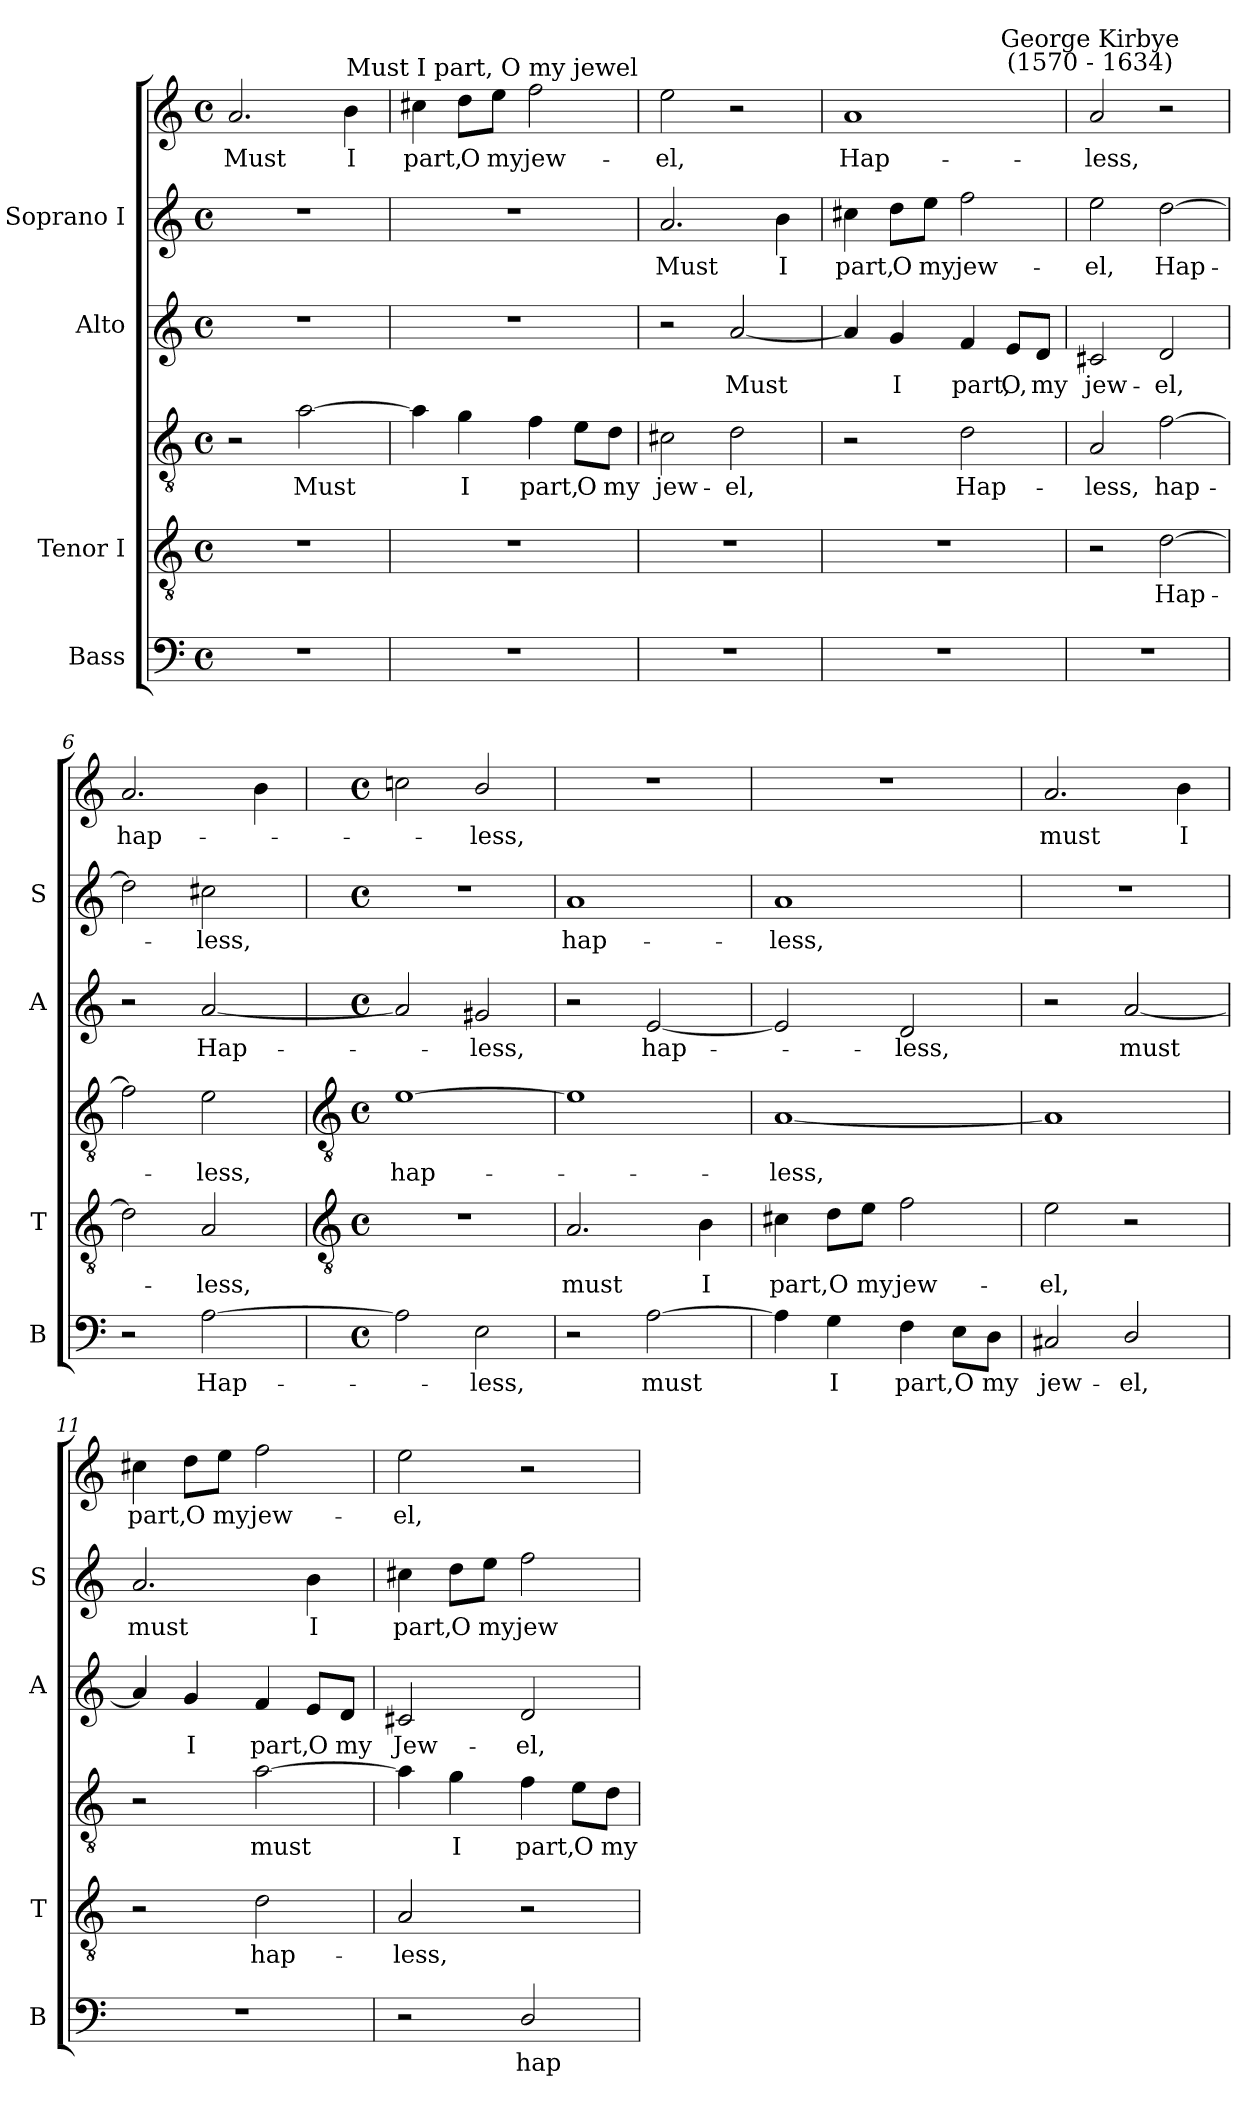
**kern	**text	**kern	**text	**kern	**text	**kern	**text	**kern	**text	**kern	**text
*part4	*part4	*part3	*part3	*part3	*part3	*part2	*part2	*part1	*part1	*part1	*part1
*staff6	*staff6	*staff5	*staff5	*staff4	*staff4	*staff3	*staff3	*staff2	*staff2	*staff1	*staff1
*I"Bass	*	*I"Tenor I	*	*	*	*I"Alto	*	*I"Soprano I	*	*	*
*I'B	*	*I'T	*	*	*	*I'A	*	*I'S	*	*	*
*clefF4	*	*clefGv2	*	*clefGv2	*	*clefG2	*	*clefG2	*	*clefG2	*
*k[]	*	*k[]	*	*k[]	*	*k[]	*	*k[]	*	*k[]	*
*C:	*	*C:	*	*C:	*	*C:	*	*C:	*	*C:	*
*M4/4	*	*M4/4	*	*M4/4	*	*M4/4	*	*M4/4	*	*M4/4	*
*met(c)	*	*met(c)	*	*met(c)	*	*met(c)	*	*met(c)	*	*met(c)	*
=1	=1	=1	=1	=1	=1	=1	=1	=1	=1	=1	=1
!	!	!	!	!	!	!	!	!	!	!	!LO:LY:b
1r	.	1r	.	2r	.	1r	.	1r	.	2.a	Must
!	!	!	!	!	!LO:LY:b	!	!	!	!	!	!
.	.	.	.	[2a	Must	.	.	.	.	.	.
!	!	!	!	!	!	!	!	!	!	!	!LO:LY:b
.	.	.	.	.	.	.	.	.	.	4b	I
=2	=2	=2	=2	=2	=2	=2	=2	=2	=2	=2	=2
!	!	!	!	!	!	!	!	!	!	!	!LO:LY:b
1r	.	1r	.	4a]	.	1r	.	1r	.	4cc#X	part,
!	!	!	!	!	!LO:LY:b	!	!	!	!	!	!LO:LY:b
.	.	.	.	4g	I	.	.	.	.	8dd\L	O
!	!	!	!	!	!	!	!	!	!	!LO:TX:a:cj:t=Must I part, O my jewel	!
!	!	!	!	!	!	!	!	!	!	!	!LO:LY:b
.	.	.	.	.	.	.	.	.	.	8ee\J	my
!	!	!	!	!	!LO:LY:b	!	!	!	!	!	!LO:LY:b
.	.	.	.	4f	part,	.	.	.	.	2ff	jew-
!	!	!	!	!	!LO:LY:b	!	!	!	!	!	!
.	.	.	.	8e\L	O	.	.	.	.	.	.
!	!	!	!	!	!LO:LY:b	!	!	!	!	!	!
.	.	.	.	8d\J	my	.	.	.	.	.	.
=3	=3	=3	=3	=3	=3	=3	=3	=3	=3	=3	=3
!	!	!	!	!	!LO:LY:b	!	!	!	!LO:LY:b	!	!LO:LY:b
1r	.	1r	.	2c#X	jew-	2r	.	2.a	Must	2ee	-el,
!	!	!	!	!	!LO:LY:b	!	!LO:LY:b	!	!	!	!
.	.	.	.	2d	-el,	[2a	Must	.	.	2r	.
!	!	!	!	!	!	!	!	!	!LO:LY:b	!	!
.	.	.	.	.	.	.	.	4b	I	.	.
=4	=4	=4	=4	=4	=4	=4	=4	=4	=4	=4	=4
!	!	!	!	!	!	!	!	!	!LO:LY:b	!	!LO:LY:b
1r	.	1r	.	2r	.	4a]	.	4cc#X	-part,	1a	Hap-
!	!	!	!	!	!	!	!LO:LY:b	!	!LO:LY:b	!	!
.	.	.	.	.	.	4g	I	8dd\L	O	.	.
!	!	!	!	!	!	!	!	!	!LO:LY:b	!	!
.	.	.	.	.	.	.	.	8ee\J	my	.	.
!	!	!	!	!	!LO:LY:b	!	!LO:LY:b	!	!LO:LY:b	!	!
.	.	.	.	2d	Hap-	4f	part,	2ff	jew-	.	.
!	!	!	!	!	!	!	!LO:LY:b	!	!	!	!
.	.	.	.	.	.	8e/L	O,	.	.	.	.
!	!	!	!	!	!	!	!LO:LY:b	!	!	!	!
.	.	.	.	.	.	8d/J	my	.	.	.	.
=5	=5	=5	=5	=5	=5	=5	=5	=5	=5	=5	=5
!	!	!	!	!	!	!	!	!	!	!LO:TX:a:cj:t=George Kirbye\n(1570 - 1634)	!
!	!	!	!	!	!LO:LY:b	!	!LO:LY:b	!	!LO:LY:b	!	!LO:LY:b
1r	.	2r	.	2A	-less,	2c#X	jew-	2ee	el,	2a	-less,
!	!	!	!LO:LY:b	!	!LO:LY:b	!	!LO:LY:b	!	!LO:LY:b	!	!
.	.	[2d	Hap-	[2f	hap-	2d	-el,	[2dd	Hap-	2r	.
=6	=6	=6	=6	=6	=6	=6	=6	=6	=6	=6	=6
!	!	!	!	!	!	!	!	!	!	!	!LO:LY:b
2r	.	2d]	.	2f]	.	2r	.	2dd]	.	2.a	hap-
!	!LO:LY:b	!	!LO:LY:b	!	!LO:LY:b	!	!LO:LY:b	!	!LO:LY:b	!	!
[2A	Hap-	2A	less,	2e	-less,	[2a	Hap-	2cc#X	less,	.	.
.	.	.	.	.	.	.	.	.	.	4b	.
!!LO:LB:g=z
=7	=7	=7	=7	=7	=7	=7	=7	=7	=7	=7	=7
*	*	*clefGv2	*	*clefGv2	*	*	*	*	*	*	*
*M4/4	*	*M4/4	*	*M4/4	*	*M4/4	*	*M4/4	*	*M4/4	*
*met(c)	*	*met(c)	*	*met(c)	*	*met(c)	*	*met(c)	*	*met(c)	*
!	!	!	!	!	!LO:LY:b	!	!	!	!	!	!
2A]	.	1r	.	[1e	hap-	2a]	.	1r	.	2ccn	.
!	!LO:LY:b	!	!	!	!	!	!LO:LY:b	!	!	!	!LO:LY:b
2E	less,	.	.	.	.	2g#X	less,	.	.	2b/	less,
=8	=8	=8	=8	=8	=8	=8	=8	=8	=8	=8	=8
!	!	!	!LO:LY:b	!	!	!	!	!	!LO:LY:b	!	!
2r	.	2.A	must	1e]	.	2r	.	1a	hap-	1r	.
!	!LO:LY:b	!	!	!	!	!	!LO:LY:b	!	!	!	!
[2A	must	.	.	.	.	[2e	hap-	.	.	.	.
!	!	!	!LO:LY:b	!	!	!	!	!	!	!	!
.	.	4B	I	.	.	.	.	.	.	.	.
=9	=9	=9	=9	=9	=9	=9	=9	=9	=9	=9	=9
!	!	!	!LO:LY:b	!	!LO:LY:b	!	!	!	!LO:LY:b	!	!
4A]	.	4c#X	part,	[1A	less,	2e]	.	1a	-less,	1r	.
!	!LO:LY:b	!	!LO:LY:b	!	!	!	!	!	!	!	!
4G	I	8d\L	O	.	.	.	.	.	.	.	.
!	!	!	!LO:LY:b	!	!	!	!	!	!	!	!
.	.	8e\J	my	.	.	.	.	.	.	.	.
!	!LO:LY:b	!	!LO:LY:b	!	!	!	!LO:LY:b	!	!	!	!
4F	part,	2f	jew-	.	.	2d	less,	.	.	.	.
!	!LO:LY:b	!	!	!	!	!	!	!	!	!	!
8E\L	O	.	.	.	.	.	.	.	.	.	.
!	!LO:LY:b	!	!	!	!	!	!	!	!	!	!
8D\J	my	.	.	.	.	.	.	.	.	.	.
=10	=10	=10	=10	=10	=10	=10	=10	=10	=10	=10	=10
!	!LO:LY:b	!	!LO:LY:b	!	!	!	!	!	!	!	!LO:LY:b
2C#X	jew-	2e	-el,	1A]	.	2r	.	1r	.	2.a	must
!	!LO:LY:b	!	!	!	!	!	!LO:LY:b	!	!	!	!
2D/	-el,	2r	.	.	.	[2a	must	.	.	.	.
!	!	!	!	!	!	!	!	!	!	!	!LO:LY:b
.	.	.	.	.	.	.	.	.	.	4b	I
=11	=11	=11	=11	=11	=11	=11	=11	=11	=11	=11	=11
!	!	!	!	!	!	!	!	!	!LO:LY:b	!	!LO:LY:b
1r	.	2r	.	2r	.	4a]	.	2.a	-must	4cc#X	part,
!	!	!	!	!	!	!	!LO:LY:b	!	!	!	!LO:LY:b
.	.	.	.	.	.	4g	I	.	.	8dd\L	O
!	!	!	!	!	!	!	!	!	!	!	!LO:LY:b
.	.	.	.	.	.	.	.	.	.	8ee\J	my
!	!	!	!LO:LY:b	!	!LO:LY:b	!	!LO:LY:b	!	!	!	!LO:LY:b
.	.	2d	hap-	[2a	must	4f	part,	.	.	2ff	jew-
!	!	!	!	!	!	!	!LO:LY:b	!	!LO:LY:b	!	!
.	.	.	.	.	.	8e/L	O	4b	I	.	.
!	!	!	!	!	!	!	!LO:LY:b	!	!	!	!
.	.	.	.	.	.	8d/J	my	.	.	.	.
=12	=12	=12	=12	=12	=12	=12	=12	=12	=12	=12	=12
!	!	!	!LO:LY:b	!	!	!	!LO:LY:b	!	!LO:LY:b	!	!LO:LY:b
2r	.	2A	less,	4a]	.	2c#X	Jew-	4cc#X	part,	2ee	el,
!	!	!	!	!	!LO:LY:b	!	!	!	!LO:LY:b	!	!
.	.	.	.	4g	-I	.	.	8dd\L	O	.	.
!	!	!	!	!	!	!	!	!	!LO:LY:b	!	!
.	.	.	.	.	.	.	.	8ee\J	my	.	.
!	!LO:LY:b	!	!	!	!LO:LY:b	!	!LO:LY:b	!	!LO:LY:b	!	!
2D/	hap-	2r	.	4f	part,	2d	-el,	2ff	jew-	2r	.
!	!	!	!	!	!LO:LY:b	!	!	!	!	!	!
.	.	.	.	8e\L	O	.	.	.	.	.	.
!	!	!	!	!	!LO:LY:b	!	!	!	!	!	!
.	.	.	.	8d\J	my	.	.	.	.	.	.
=	=	=	=	=	=	=	=	=	=	=	=
*-	*-	*-	*-	*-	*-	*-	*-	*-	*-	*-	*-
